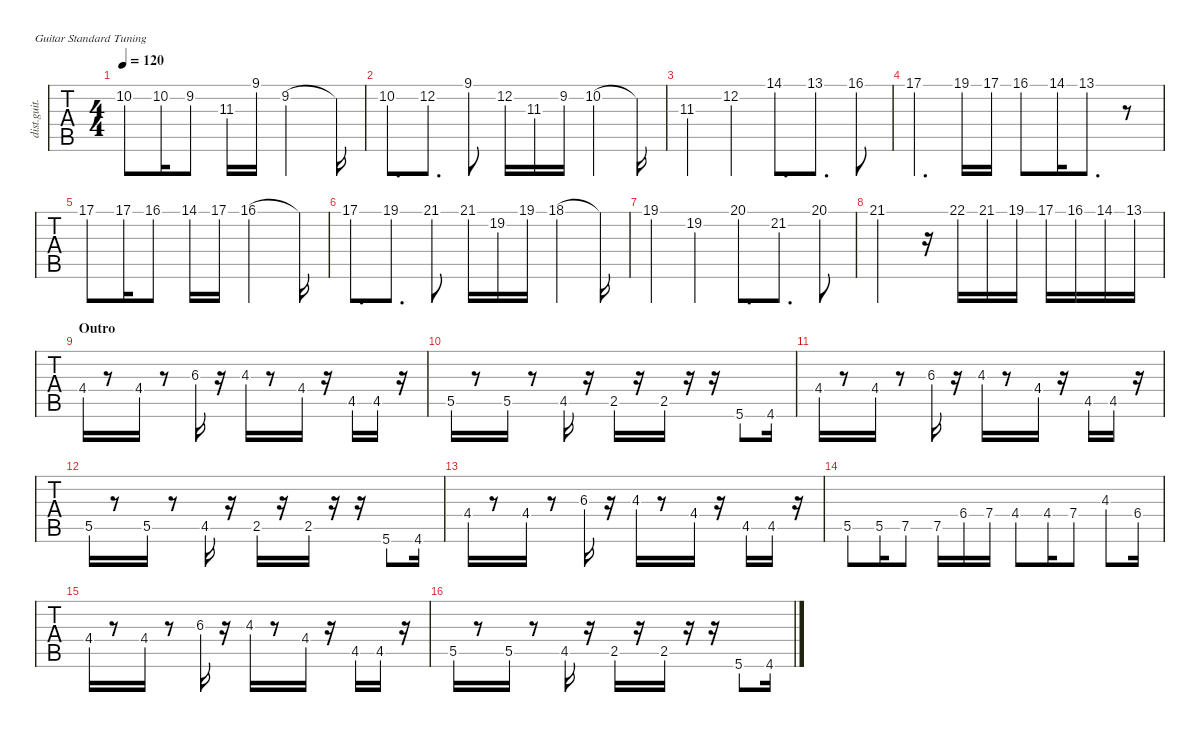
\defaultSystemsLayout 4
\hideDynamics
\bracketExtendMode nobrackets
\track ("Lead Guitar 1" "dist.guit.") {instrument distortionguitar}
\staff {tabs}
\tuning (E4 B3 G3 D3 A2 E2)
\ts (4 4)
\tempo 120
\clef g2
\ks c
10.2.8{dy f beam Down} 10.2.16{beam Down} 9.2{acc #}.8{beam Down} 11.3{acc #}.16{beam Down} 9.1{acc #}.16{beam Down} 9.2{acc #}.2{beam Down} 9.2{t acc #}.16{beam Down} |
10.2.8{d beam Down} 12.2.8{d beam Down} 9.1{acc #}.8{beam Down} 12.2.16{beam Down} 11.3{acc #}.16{beam Down} 9.2{acc #}.16{beam Down} 10.2.4{beam Down} 10.2{t}.16{beam Down} |
11.3{acc #}.4{beam Down} 12.2.4{beam Down} 14.1{acc #}.8{d beam Down} 13.1.8{d beam Down} 16.1{acc #}.8{beam Down} |
17.1.4{d beam Down} 19.1.16{beam Down} 17.1.16{beam Down} 16.1{acc #}.8{beam Down} 14.1{acc #}.16{beam Down} 13.1.8{d beam Down} r.8{beam Down} |
17.1.8{beam Down} 17.1.16{beam Down} 16.1{acc #}.8{beam Down} 14.1{acc #}.16{beam Down} 17.1.16{beam Down} 16.1{acc #}.2{beam Down} 16.1{t acc #}.16{beam Down} |
17.1.8{d beam Down} 19.1.8{d beam Down} 21.1{acc #}.8{beam Down} 21.1{acc #}.16{beam Down} 19.2{acc #}.16{beam Down} 19.1.16{beam Down} 18.1{acc #}.4{beam Down} 18.1{t acc #}.16{beam Down} |
19.1.4{beam Down} 19.2{acc #}.4{beam Down} 20.1.8{d beam Down} 21.2{acc #}.8{d beam Down} 20.1.8{beam Down} |
21.1{acc #}.2{beam Down} r.16{beam Down} 22.1.16{beam Down} 21.1{acc #}.16{beam Down} 19.1.16{beam Down} 17.1.16{beam Down} 16.1{acc #}.16{beam Down} 14.1{acc #}.16{beam Down} 13.1.16{beam Down} |
\section ("" "Outro")
4.4{acc #}.16{instrument distortionguitar beam Up} r.8{beam Up} 4.4{acc #}.16{beam Up} r.8{beam Down} 6.3{acc #}.16{beam Down} r.16{beam Down} 4.3.16{beam Up} r.8{beam Up} 4.4{acc #}.16{beam Up} r.16{beam Down} 4.5{acc #}.16{beam Up} 4.5{acc #}.16{beam Up} r.16{beam Down} |
5.5.16{beam Up} r.8{beam Up} 5.5.16{beam Up} r.8{beam Down} 4.5{acc #}.16{beam Up} r.16{beam Down} 2.5.16{beam Up} r.16{beam Up} 2.5.16{beam Up} r.16{beam Down} r.16{beam Down} 5.6.8{beam Up} 4.6{acc #}.16{beam Up} |
4.4{acc #}.16{beam Up} r.8{beam Up} 4.4{acc #}.16{beam Up} r.8{beam Down} 6.3{acc #}.16{beam Down} r.16{beam Down} 4.3.16{beam Up} r.8{beam Up} 4.4{acc #}.16{beam Up} r.16{beam Down} 4.5{acc #}.16{beam Up} 4.5{acc #}.16{beam Up} r.16{beam Down} |
5.5.16{beam Up} r.8{beam Up} 5.5.16{beam Up} r.8{beam Down} 4.5{acc #}.16{beam Up} r.16{beam Down} 2.5.16{beam Up} r.16{beam Up} 2.5.16{beam Up} r.16{beam Down} r.16{beam Down} 5.6.8{beam Up} 4.6{acc #}.16{beam Up} |
4.4{acc #}.16{beam Up} r.8{beam Up} 4.4{acc #}.16{beam Up} r.8{beam Down} 6.3{acc #}.16{beam Down} r.16{beam Down} 4.3.16{beam Up} r.8{beam Up} 4.4{acc #}.16{beam Up} r.16{beam Down} 4.5{acc #}.16{beam Up} 4.5{acc #}.16{beam Up} r.16{beam Down} |
5.5.8{beam Up} 5.5.16{beam Up} 7.5.8{beam Up} 7.5.16{beam Up} 6.4{acc #}.16{beam Up} 7.4.16{beam Up} 4.4{acc #}.8{beam Up} 4.4{acc #}.16{beam Up} 7.4.8{beam Up} 4.3.8{beam Up} 6.4{acc #}.16{beam Up} |
4.4{acc #}.16{beam Up} r.8{beam Up} 4.4{acc #}.16{beam Up} r.8{beam Down} 6.3{acc #}.16{beam Down} r.16{beam Down} 4.3.16{beam Up} r.8{beam Up} 4.4{acc #}.16{beam Up} r.16{beam Down} 4.5{acc #}.16{beam Up} 4.5{acc #}.16{beam Up} r.16{beam Down} |
5.5.16{beam Up} r.8{beam Up} 5.5.16{beam Up} r.8{beam Down} 4.5{acc #}.16{beam Up} r.16{beam Down} 2.5.16{beam Up} r.16{beam Up} 2.5.16{beam Up} r.16{beam Down} r.16{beam Down} 5.6.8{beam Up} 4.6{acc #}.16{beam Up}
